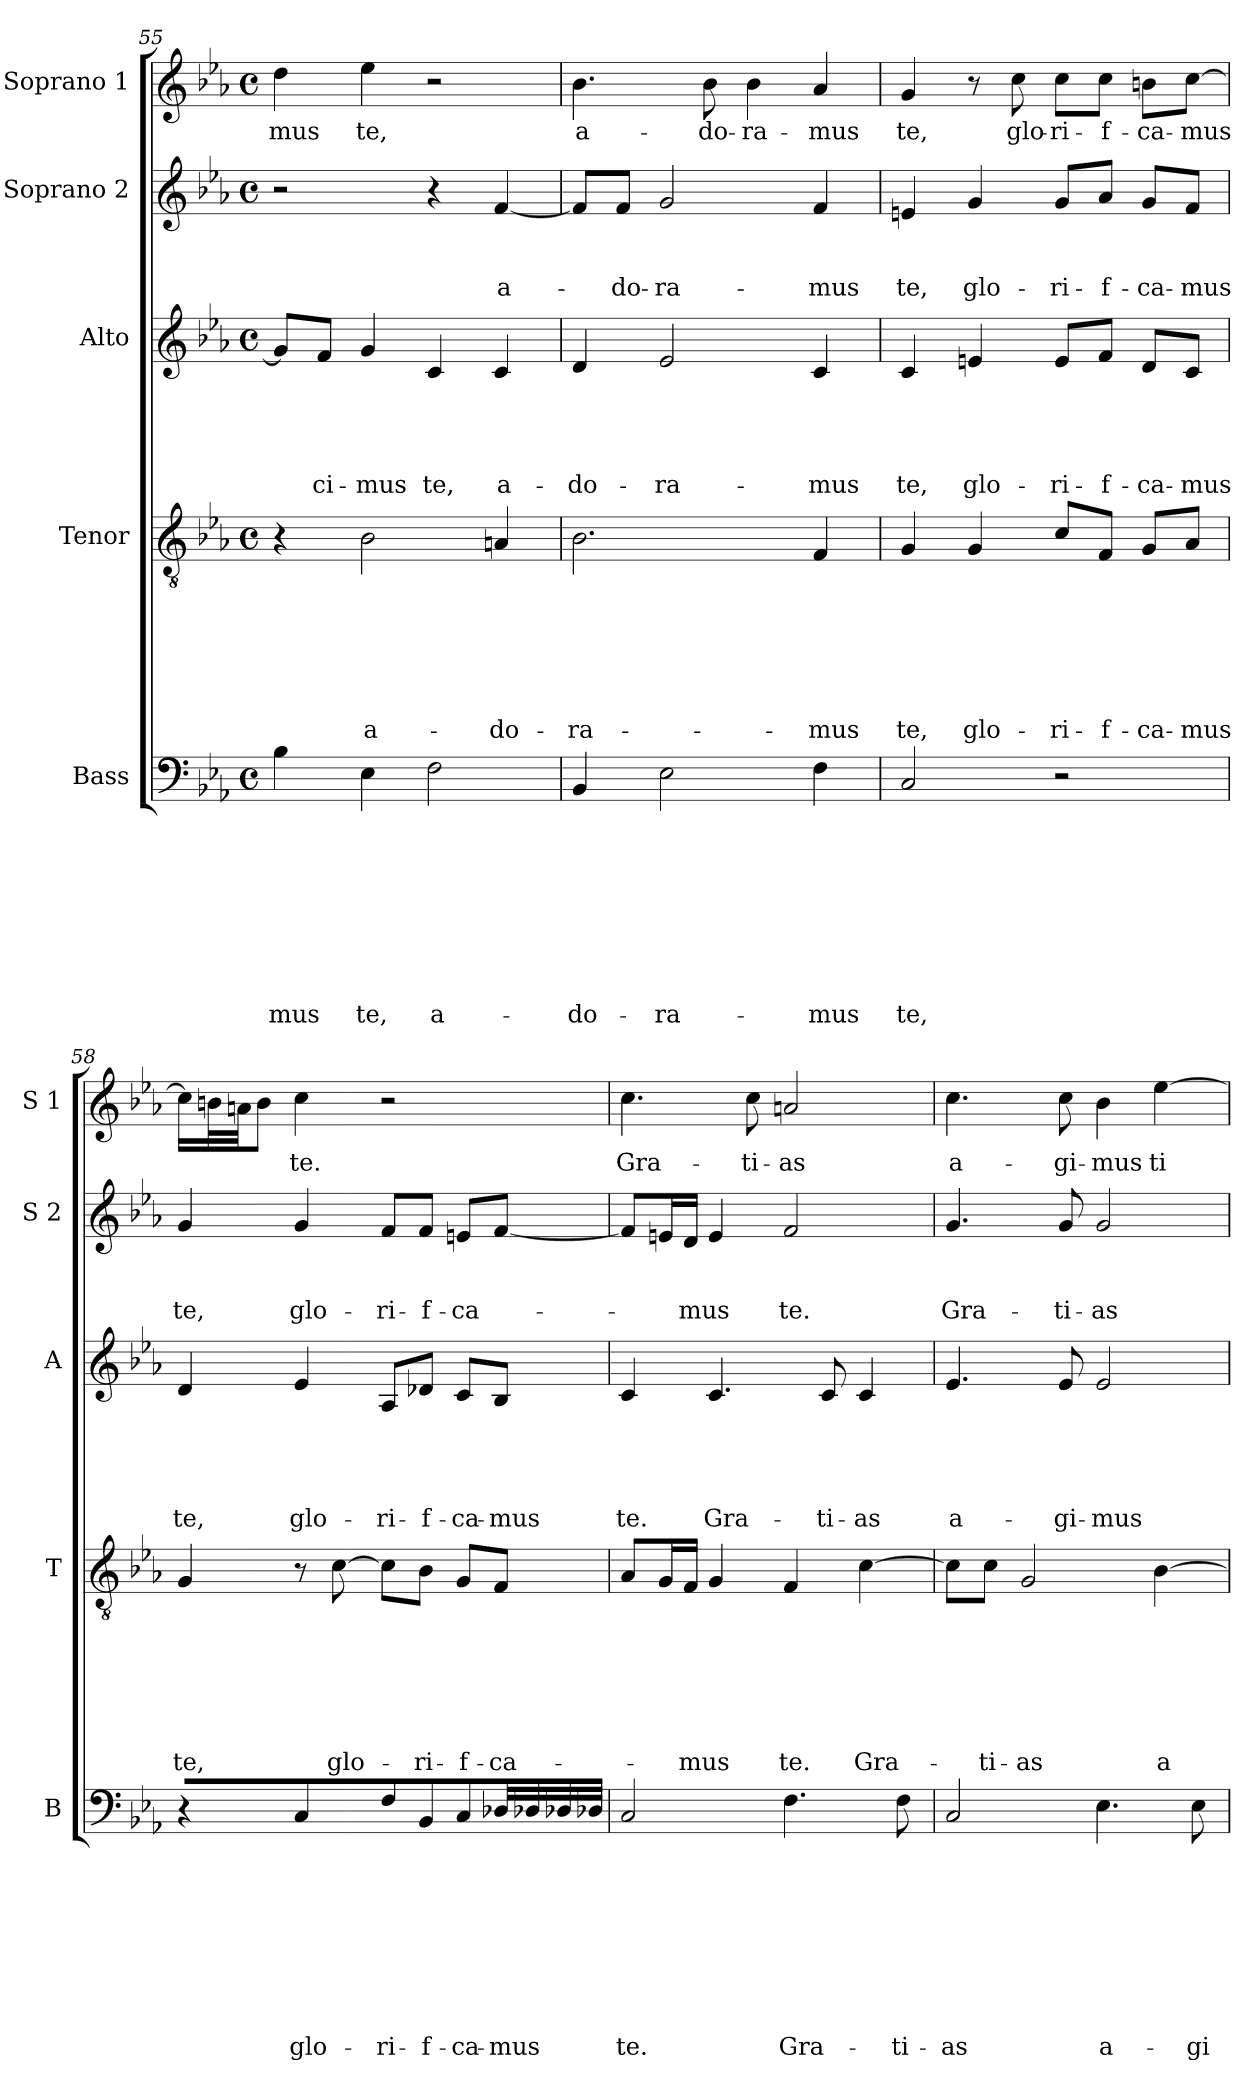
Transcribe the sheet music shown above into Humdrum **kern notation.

**kern	**text	**text	**text	**text	**text	**text	**text	**text	**text	**kern	**text	**text	**text	**text	**text	**text	**text	**kern	**text	**text	**text	**text	**text	**kern	**text	**text	**text	**kern	**text
*part5	*part5	*part5	*part5	*part5	*part5	*part5	*part5	*part5	*part5	*part4	*part4	*part4	*part4	*part4	*part4	*part4	*part4	*part3	*part3	*part3	*part3	*part3	*part3	*part2	*part2	*part2	*part2	*part1	*part1
*staff5	*staff5	*staff5	*staff5	*staff5	*staff5	*staff5	*staff5	*staff5	*staff5	*staff4	*staff4	*staff4	*staff4	*staff4	*staff4	*staff4	*staff4	*staff3	*staff3	*staff3	*staff3	*staff3	*staff3	*staff2	*staff2	*staff2	*staff2	*staff1	*staff1
*I"Bass	*	*	*	*	*	*	*	*	*	*I"Tenor	*	*	*	*	*	*	*	*I"Alto	*	*	*	*	*	*I"Soprano 2	*	*	*	*I"Soprano 1	*
*I'B	*	*	*	*	*	*	*	*	*	*I'T	*	*	*	*	*	*	*	*I'A	*	*	*	*	*	*I'S 2	*	*	*	*I'S 1	*
!!LO:PB:g=z
*clefF4	*	*	*	*	*	*	*	*	*	*clefGv2	*	*	*	*	*	*	*	*clefG2	*	*	*	*	*	*clefG2	*	*	*	*clefG2	*
*k[b-e-a-]	*	*	*	*	*	*	*	*	*	*k[b-e-a-]	*	*	*	*	*	*	*	*k[b-e-a-]	*	*	*	*	*	*k[b-e-a-]	*	*	*	*k[b-e-a-]	*
*E-:	*	*	*	*	*	*	*	*	*	*E-:	*	*	*	*	*	*	*	*E-:	*	*	*	*	*	*E-:	*	*	*	*E-:	*
*M4/4	*	*	*	*	*	*	*	*	*	*M4/4	*	*	*	*	*	*	*	*M4/4	*	*	*	*	*	*M4/4	*	*	*	*M4/4	*
*met(c)	*	*	*	*	*	*	*	*	*	*met(c)	*	*	*	*	*	*	*	*met(c)	*	*	*	*	*	*met(c)	*	*	*	*met(c)	*
=55	=55	=55	=55	=55	=55	=55	=55	=55	=55	=55	=55	=55	=55	=55	=55	=55	=55	=55	=55	=55	=55	=55	=55	=55	=55	=55	=55	=55	=55
!	!	!	!	!	!	!	!	!	!LO:LY:b	!	!	!	!	!	!	!	!	!	!	!	!	!	!	!	!	!	!	!	!LO:LY:b
4B-\	.	.	.	.	.	.	.	.	-mus	4r	.	.	.	.	.	.	.	8g/L]	.	.	.	.	.	2r	.	.	.	4dd\	-mus
!	!	!	!	!	!	!	!	!	!	!	!	!	!	!	!	!	!	!	!	!	!	!	!LO:LY:b	!	!	!	!	!	!
.	.	.	.	.	.	.	.	.	.	.	.	.	.	.	.	.	.	8f/J	.	.	.	.	-ci-	.	.	.	.	.	.
!	!	!	!	!	!	!	!	!	!LO:LY:b	!	!	!	!	!	!	!	!LO:LY:b	!	!	!	!	!	!LO:LY:b	!	!	!	!	!	!LO:LY:b
4E-\	.	.	.	.	.	.	.	.	te,	2B-\	.	.	.	.	.	.	a-	4g/	.	.	.	.	-mus	.	.	.	.	4ee-\	te,
!	!	!	!	!	!	!	!	!	!LO:LY:b	!	!	!	!	!	!	!	!	!	!	!	!	!	!LO:LY:b	!	!	!	!	!	!
2F\	.	.	.	.	.	.	.	.	a-	.	.	.	.	.	.	.	.	4c/	.	.	.	.	te,	4r	.	.	.	2r	.
!	!	!	!	!	!	!	!	!	!	!	!	!	!	!	!	!	!LO:LY:b	!	!	!	!	!	!LO:LY:b	!	!	!	!LO:LY:b	!	!
.	.	.	.	.	.	.	.	.	.	4An/	.	.	.	.	.	.	-do-	4c/	.	.	.	.	a-	[<4f/	.	.	a-	.	.
=56	=56	=56	=56	=56	=56	=56	=56	=56	=56	=56	=56	=56	=56	=56	=56	=56	=56	=56	=56	=56	=56	=56	=56	=56	=56	=56	=56	=56	=56
!	!	!	!	!	!	!	!	!	!LO:LY:b	!	!	!	!	!	!	!	!LO:LY:b	!	!	!	!	!	!LO:LY:b	!	!	!	!	!	!LO:LY:b
4BB-/	.	.	.	.	.	.	.	.	-do-	2.B-\	.	.	.	.	.	.	-ra-	4d/	.	.	.	.	-do-	8f/L]	.	.	.	4.b-\	a-
!	!	!	!	!	!	!	!	!	!	!	!	!	!	!	!	!	!	!	!	!	!	!	!	!	!	!	!LO:LY:b	!	!
.	.	.	.	.	.	.	.	.	.	.	.	.	.	.	.	.	.	.	.	.	.	.	.	8f/J	.	.	-do-	.	.
!	!	!	!	!	!	!	!	!	!LO:LY:b	!	!	!	!	!	!	!	!	!	!	!	!	!	!LO:LY:b	!	!	!	!LO:LY:b:rj	!	!
2E-\	.	.	.	.	.	.	.	.	-ra-	.	.	.	.	.	.	.	.	2e-/	.	.	.	.	-ra-	2g/	.	.	-ra-	.	.
!	!	!	!	!	!	!	!	!	!	!	!	!	!	!	!	!	!	!	!	!	!	!	!	!	!	!	!	!	!LO:LY:b
.	.	.	.	.	.	.	.	.	.	.	.	.	.	.	.	.	.	.	.	.	.	.	.	.	.	.	.	8b-\	-do-
!	!	!	!	!	!	!	!	!	!	!	!	!	!	!	!	!	!	!	!	!	!	!	!	!	!	!	!	!	!LO:LY:b:rj
.	.	.	.	.	.	.	.	.	.	.	.	.	.	.	.	.	.	.	.	.	.	.	.	.	.	.	.	4b-\	-ra-
!	!	!	!	!	!	!	!	!	!LO:LY:b	!	!	!	!	!	!	!	!LO:LY:b	!	!	!	!	!	!LO:LY:b	!	!	!	!LO:LY:b	!	!LO:LY:b
4F\	.	.	.	.	.	.	.	.	-mus	4F/	.	.	.	.	.	.	-mus	4c/	.	.	.	.	-mus	4f/	.	.	-mus	4a-/	-mus
=57	=57	=57	=57	=57	=57	=57	=57	=57	=57	=57	=57	=57	=57	=57	=57	=57	=57	=57	=57	=57	=57	=57	=57	=57	=57	=57	=57	=57	=57
!	!	!	!	!	!	!	!	!	!LO:LY:b	!	!	!	!	!	!	!	!LO:LY:b	!	!	!	!	!	!LO:LY:b	!	!	!	!LO:LY:b	!	!LO:LY:b
2C/	.	.	.	.	.	.	.	.	te,	4G/	.	.	.	.	.	.	te,	4c/	.	.	.	.	te,	4en/	.	.	te,	4g/	te,
!	!	!	!	!	!	!	!	!	!	!	!	!	!	!	!	!	!LO:LY:b	!	!	!	!	!	!LO:LY:b	!	!	!	!LO:LY:b	!	!
.	.	.	.	.	.	.	.	.	.	4G/	.	.	.	.	.	.	glo-	4en/	.	.	.	.	glo-	4g/	.	.	glo-	8r	.
!	!	!	!	!	!	!	!	!	!	!	!	!	!	!	!	!	!	!	!	!	!	!	!	!	!	!	!	!	!LO:LY:b
.	.	.	.	.	.	.	.	.	.	.	.	.	.	.	.	.	.	.	.	.	.	.	.	.	.	.	.	8cc\	glo-
!	!	!	!	!	!	!	!	!	!	!	!	!	!	!	!	!	!LO:LY:b	!	!	!	!	!	!LO:LY:b	!	!	!	!LO:LY:b	!	!LO:LY:b
2r	.	.	.	.	.	.	.	.	.	8c/L	.	.	.	.	.	.	-ri-	8e/L	.	.	.	.	-ri-	8g/L	.	.	-ri-	8cc\L	-ri-
!	!	!	!	!	!	!	!	!	!	!	!	!	!	!	!	!	!LO:LY:b	!	!	!	!	!	!LO:LY:b	!	!	!	!LO:LY:b	!	!LO:LY:b
.	.	.	.	.	.	.	.	.	.	8F/J	.	.	.	.	.	.	-f-	8f/J	.	.	.	.	-f-	8a-/J	.	.	-f-	8cc\J	-f-
!	!	!	!	!	!	!	!	!	!	!	!	!	!	!	!	!	!LO:LY:b	!	!	!	!	!	!LO:LY:b	!	!	!	!LO:LY:b	!	!LO:LY:b
.	.	.	.	.	.	.	.	.	.	8G/L	.	.	.	.	.	.	-ca-	8d/L	.	.	.	.	-ca-	8g/L	.	.	-ca-	8bn\L	-ca-
!	!	!	!	!	!	!	!	!	!	!	!	!	!	!	!	!	!LO:LY:b	!	!	!	!	!	!LO:LY:b	!	!	!	!LO:LY:b	!	!LO:LY:b
.	.	.	.	.	.	.	.	.	.	8A-/J	.	.	.	.	.	.	-mus	8c/J	.	.	.	.	-mus	8f/J	.	.	-mus	[>8cc\J	-mus
=58	=58	=58	=58	=58	=58	=58	=58	=58	=58	=58	=58	=58	=58	=58	=58	=58	=58	=58	=58	=58	=58	=58	=58	=58	=58	=58	=58	=58	=58
!	!	!	!	!	!	!	!	!	!	!	!	!	!	!	!	!	!LO:LY:b	!	!	!	!	!	!LO:LY:b	!	!	!	!LO:LY:b	!	!
4r	.	.	.	.	.	.	.	.	.	4G/	.	.	.	.	.	.	te,	4d/	.	.	.	.	te,	4g/	.	.	te,	16cc\LL]	.
.	.	.	.	.	.	.	.	.	.	.	.	.	.	.	.	.	.	.	.	.	.	.	.	.	.	.	.	32bn\L	.
.	.	.	.	.	.	.	.	.	.	.	.	.	.	.	.	.	.	.	.	.	.	.	.	.	.	.	.	32an\JJ	.
.	.	.	.	.	.	.	.	.	.	.	.	.	.	.	.	.	.	.	.	.	.	.	.	.	.	.	.	8b\J	.
!	!	!	!	!	!	!	!	!	!LO:LY:b	!	!	!	!	!	!	!	!	!	!	!	!	!	!LO:LY:b	!	!	!	!LO:LY:b	!	!LO:LY:b
4C/	.	.	.	.	.	.	.	.	glo-	8r	.	.	.	.	.	.	.	4e-/	.	.	.	.	glo-	4g/	.	.	glo-	4cc\	te.
!	!	!	!	!	!	!	!	!	!	!	!	!	!	!	!	!	!LO:LY:b	!	!	!	!	!	!	!	!	!	!	!	!
.	.	.	.	.	.	.	.	.	.	[>8c\	.	.	.	.	.	.	glo-	.	.	.	.	.	.	.	.	.	.	.	.
!	!	!	!	!	!	!	!	!	!LO:LY:b	!	!	!	!	!	!	!	!	!	!	!	!	!	!LO:LY:b	!	!	!	!LO:LY:b	!	!
8F/L	.	.	.	.	.	.	.	.	-ri-	8c\L]	.	.	.	.	.	.	.	8A-/L	.	.	.	.	-ri-	8f/L	.	.	-ri-	2r	.
!	!	!	!	!	!	!	!	!	!LO:LY:b	!	!	!	!	!	!	!	!LO:LY:b	!	!	!	!	!	!LO:LY:b	!	!	!	!LO:LY:b	!	!
8BB-/J	.	.	.	.	.	.	.	.	-f-	8B-\J	.	.	.	.	.	.	-ri-	8d-X/J	.	.	.	.	-f-	8f/J	.	.	-f-	.	.
!	!	!	!	!	!	!	!	!	!LO:LY:b	!	!	!	!	!	!	!	!LO:LY:b	!	!	!	!	!	!LO:LY:b	!	!	!	!LO:LY:b	!	!
8C/L	.	.	.	.	.	.	.	.	-ca-	8G/L	.	.	.	.	.	.	-f-	8c/L	.	.	.	.	-ca-	8en/L	.	.	-ca-	.	.
!	!	!	!	!	!	!	!	!	!LO:LY:b	!	!	!	!	!	!	!	!LO:LY:b	!	!	!	!	!	!LO:LY:b	!	!	!	!	!	!
*tremolo	*	*	*	*	*	*	*	*	*	*	*	*	*	*	*	*	*	*	*	*	*	*	*	*	*	*	*	*	*
32D-X/	.	.	.	.	.	.	.	.	-mus	8F/J	.	.	.	.	.	.	-ca-	8B-/J	.	.	.	.	-mus	[<8f/J	.	.	.	.	.
32D-X/	.	.	.	.	.	.	.	.	.	.	.	.	.	.	.	.	.	.	.	.	.	.	.	.	.	.	.	.	.
32D-X/	.	.	.	.	.	.	.	.	.	.	.	.	.	.	.	.	.	.	.	.	.	.	.	.	.	.	.	.	.
32D-X/JJJ	.	.	.	.	.	.	.	.	.	.	.	.	.	.	.	.	.	.	.	.	.	.	.	.	.	.	.	.	.
*Xtremolo	*	*	*	*	*	*	*	*	*	*	*	*	*	*	*	*	*	*	*	*	*	*	*	*	*	*	*	*	*
!!LO:LB:g=z
=59	=59	=59	=59	=59	=59	=59	=59	=59	=59	=59	=59	=59	=59	=59	=59	=59	=59	=59	=59	=59	=59	=59	=59	=59	=59	=59	=59	=59	=59
!	!	!	!	!	!	!	!	!	!LO:LY:b	!	!	!	!	!	!	!	!	!	!	!	!	!	!LO:LY:b	!	!	!	!	!	!LO:LY:b
2C/	.	.	.	.	.	.	.	.	te.	8A-/L	.	.	.	.	.	.	.	4c/	.	.	.	.	te.	8f/L]	.	.	.	4.cc\	Gra-
.	.	.	.	.	.	.	.	.	.	16G/L	.	.	.	.	.	.	.	.	.	.	.	.	.	16en/L	.	.	.	.	.
!	!	!	!	!	!	!	!	!	!	!	!	!	!	!	!	!	!LO:LY:b	!	!	!	!	!	!	!	!	!	!LO:LY:b	!	!
.	.	.	.	.	.	.	.	.	.	16F/JJ	.	.	.	.	.	.	-mus	.	.	.	.	.	.	16d/JJ	.	.	-mus	.	.
!	!	!	!	!	!	!	!	!	!	!	!	!	!	!	!	!	!	!	!	!	!	!	!LO:LY:b	!	!	!	!	!	!
.	.	.	.	.	.	.	.	.	.	4G/	.	.	.	.	.	.	.	4.c/	.	.	.	.	Gra-	4e/	.	.	.	.	.
!	!	!	!	!	!	!	!	!	!	!	!	!	!	!	!	!	!	!	!	!	!	!	!	!	!	!	!	!	!LO:LY:b
.	.	.	.	.	.	.	.	.	.	.	.	.	.	.	.	.	.	.	.	.	.	.	.	.	.	.	.	8cc\	-ti-
!	!	!	!	!	!	!	!	!	!LO:LY:b	!	!	!	!	!	!	!	!LO:LY:b	!	!	!	!	!	!	!	!	!	!LO:LY:b	!	!LO:LY:b
4.F\	.	.	.	.	.	.	.	.	Gra-	4F/	.	.	.	.	.	.	te.	.	.	.	.	.	.	2f/	.	.	te.	2an/	-as
!	!	!	!	!	!	!	!	!	!	!	!	!	!	!	!	!	!	!	!	!	!	!	!LO:LY:b	!	!	!	!	!	!
.	.	.	.	.	.	.	.	.	.	.	.	.	.	.	.	.	.	8c/	.	.	.	.	-ti-	.	.	.	.	.	.
!	!	!	!	!	!	!	!	!	!	!	!	!	!	!	!	!	!LO:LY:b	!	!	!	!	!	!LO:LY:b	!	!	!	!	!	!
.	.	.	.	.	.	.	.	.	.	[>4c\	.	.	.	.	.	.	Gra-	4c/	.	.	.	.	-as	.	.	.	.	.	.
!	!	!	!	!	!	!	!	!	!LO:LY:b	!	!	!	!	!	!	!	!	!	!	!	!	!	!	!	!	!	!	!	!
8F\	.	.	.	.	.	.	.	.	-ti-	.	.	.	.	.	.	.	.	.	.	.	.	.	.	.	.	.	.	.	.
=60	=60	=60	=60	=60	=60	=60	=60	=60	=60	=60	=60	=60	=60	=60	=60	=60	=60	=60	=60	=60	=60	=60	=60	=60	=60	=60	=60	=60	=60
!	!	!	!	!	!	!	!	!	!LO:LY:b	!	!	!	!	!	!	!	!	!	!	!	!	!	!LO:LY:b	!	!	!	!LO:LY:b	!	!LO:LY:b
2C/	.	.	.	.	.	.	.	.	-as	8c\L]	.	.	.	.	.	.	.	4.e-/	.	.	.	.	a-	4.g/	.	.	Gra-	4.cc\	a-
!	!	!	!	!	!	!	!	!	!	!	!	!	!	!	!	!	!LO:LY:b	!	!	!	!	!	!	!	!	!	!	!	!
.	.	.	.	.	.	.	.	.	.	8c\J	.	.	.	.	.	.	-ti-	.	.	.	.	.	.	.	.	.	.	.	.
!	!	!	!	!	!	!	!	!	!	!	!	!	!	!	!	!	!LO:LY:b	!	!	!	!	!	!	!	!	!	!	!	!
.	.	.	.	.	.	.	.	.	.	2G/	.	.	.	.	.	.	-as	.	.	.	.	.	.	.	.	.	.	.	.
!	!	!	!	!	!	!	!	!	!	!	!	!	!	!	!	!	!	!	!	!	!	!	!LO:LY:b	!	!	!	!LO:LY:b	!	!LO:LY:b
.	.	.	.	.	.	.	.	.	.	.	.	.	.	.	.	.	.	8e-/	.	.	.	.	-gi-	8g/	.	.	-ti-	8cc\	-gi-
!	!	!	!	!	!	!	!	!	!LO:LY:b	!	!	!	!	!	!	!	!	!	!	!	!	!	!LO:LY:b	!	!	!	!LO:LY:b	!	!LO:LY:b
4.E-\	.	.	.	.	.	.	.	.	a-	.	.	.	.	.	.	.	.	2e-/	.	.	.	.	-mus	2g/	.	.	-as	4b-\	-mus
!	!	!	!	!	!	!	!	!	!	!	!	!	!	!	!	!	!LO:LY:b	!	!	!	!	!	!	!	!	!	!	!	!LO:LY:b
.	.	.	.	.	.	.	.	.	.	[>4B-\	.	.	.	.	.	.	a-	.	.	.	.	.	.	.	.	.	.	[>4ee-\	ti-
!	!	!	!	!	!	!	!	!	!LO:LY:b	!	!	!	!	!	!	!	!	!	!	!	!	!	!	!	!	!	!	!	!
8E-\	.	.	.	.	.	.	.	.	-gi-	.	.	.	.	.	.	.	.	.	.	.	.	.	.	.	.	.	.	.	.
=	=	=	=	=	=	=	=	=	=	=	=	=	=	=	=	=	=	=	=	=	=	=	=	=	=	=	=	=	=
*-	*-	*-	*-	*-	*-	*-	*-	*-	*-	*-	*-	*-	*-	*-	*-	*-	*-	*-	*-	*-	*-	*-	*-	*-	*-	*-	*-	*-	*-
